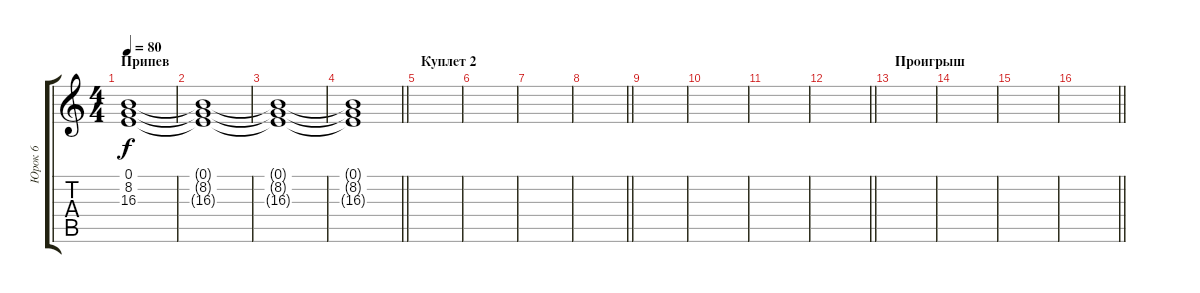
\track ("Юрок 6" "Юрок 6") {instrument trombone}
\staff {score tabs}
\tuning (E4 B3 G3 D3 A2 D2) {hide}
\ts (4 4)
\section ("" "Припев")
\tempo 80
\clef g2
\ks c
(0.1 8.2 16.3).1{dy f} |
(0.1{t} 8.2{t} 16.3{t}).1 |
(0.1{t} 8.2{t} 16.3{t}).1 |
\barLineRight lightlight
(0.1{t} 8.2{t} 16.3{t}).1 |
\section ("" "Куплет 2")
|
|
|
\barLineRight lightlight
|
|
|
|
\barLineRight lightlight
|
\section ("" "Проигрыш")
|
|
|
\barLineRight lightlight
